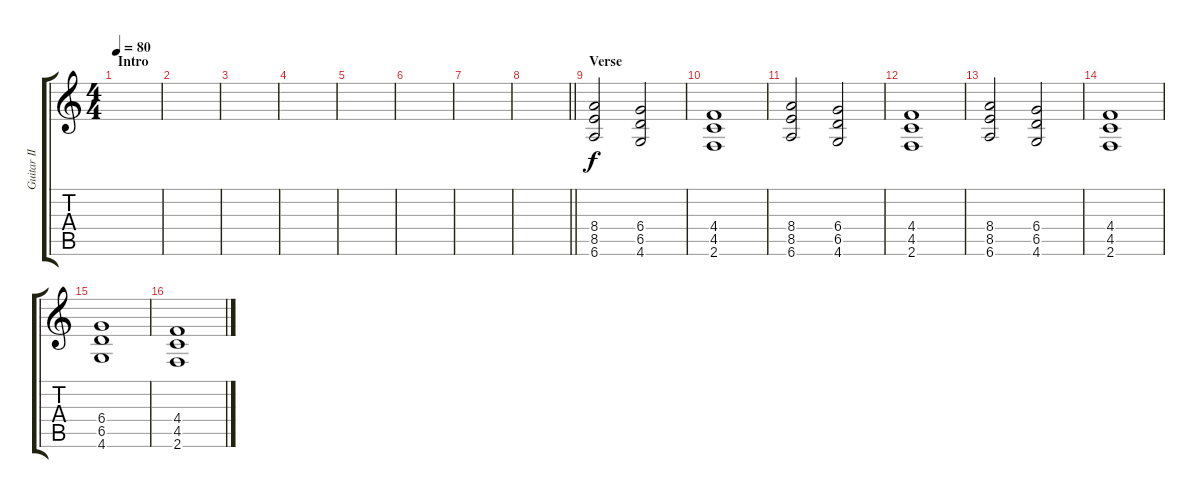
\track ("Guitar II (Richard Fortus)" "Guitar II ") {instrument distortionguitar}
\staff {score tabs}
\tuning (Eb4 Bb3 Gb3 Db3 Ab2 Eb2) {hide}
\ts (4 4)
\section ("" "Intro")
\tempo 80
\clef g2
\ks c
|
|
|
|
|
|
|
\barLineRight lightlight
|
\section ("" "Verse")
(8.4 8.5 6.6).2 (6.4 6.5 4.6).2 |
(4.4 4.5 2.6).1 |
(8.4 8.5 6.6).2 (6.4 6.5 4.6).2 |
(4.4 4.5 2.6).1 |
(8.4 8.5 6.6).2 (6.4 6.5 4.6).2 |
(4.4 4.5 2.6).1 |
(6.4 6.5 4.6).1 |
(4.4 4.5 2.6).1
